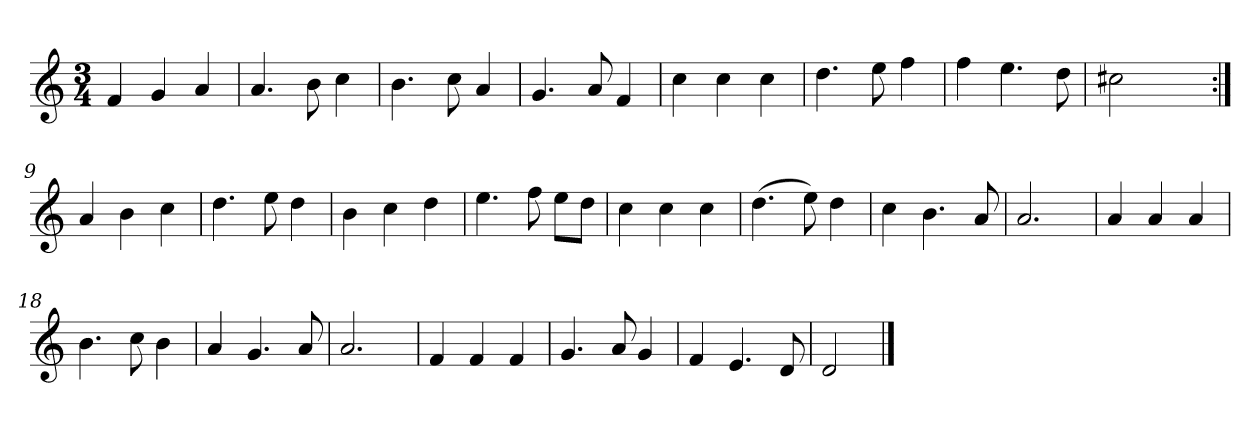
**kern
*part1
*staff1
*clefG2
*k[]
*D:dor
*M3/4
*MM120
=1
4f
4g
4a
=2
4.a
8b
4cc
=3
4.b
8cc
4a
=4
4.g
8a
4f
=5
4cc
4cc
4cc
=6
4.dd
8ee
4ff
=7
4ff
4.ee
8dd
=8
2cc#X
4ryy
=9:|!
4a
4b
4cc
=10
4.dd
8ee
4dd
=11
4b
4cc
4dd
=12
4.ee
8ff
8ee\L
8dd\J
=13
4cc
4cc
4cc
=14
(4.dd
8ee)
4dd
=15
4cc
4.b
8a
=16
2.a
=17
4a
4a
4a
=18
4.b
8cc
4b
=19
4a
4.g
8a
=20
2.a
=21
4f
4f
4f
=22
4.g
8a
4g
=23
4f
4.e
8d
=24
2d
==
*-
